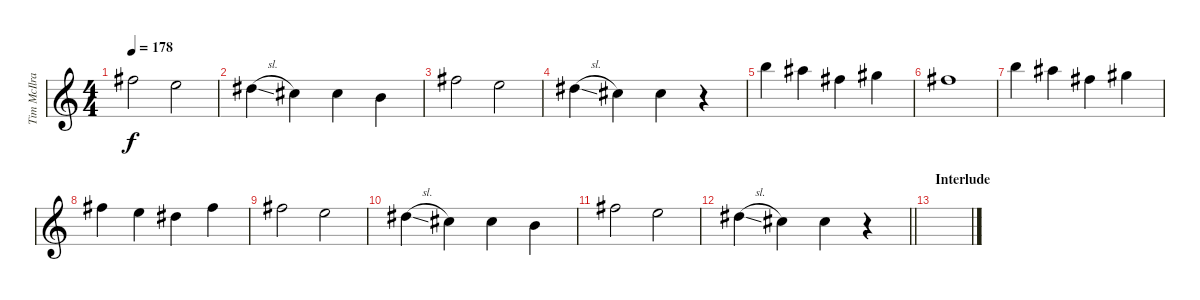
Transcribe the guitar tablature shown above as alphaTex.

\track ("Tim McIlrath - Vocals" "Tim McIlra") {instrument distortionguitar}
\staff {score}
\tuning (Eb4 Bb3 Gb3 Db3 Ab2 Eb2) {hide}
\ts (4 4)
\tempo 178
\clef g2
\ks c
8.2.2{dy f} 6.2.2 |
5.2{sl}.4 3.2.4 3.2.4 1.2.4 |
8.2.2 6.2.2 |
5.2{sl}.4 3.2.4 3.2.4 r.4 |
13.2.4 12.2.4 8.2.4 10.2.4 |
8.2.1 |
13.2.4 12.2.4 8.2.4 10.2.4 |
8.2.4 6.2.4 5.2.4 8.2.4 |
8.2.2 6.2.2 |
5.2{sl}.4 3.2.4 3.2.4 1.2.4 |
8.2.2 6.2.2 |
\barLineRight lightlight
5.2{sl}.4 3.2.4 3.2.4 r.4 |
\section ("" "Interlude")
